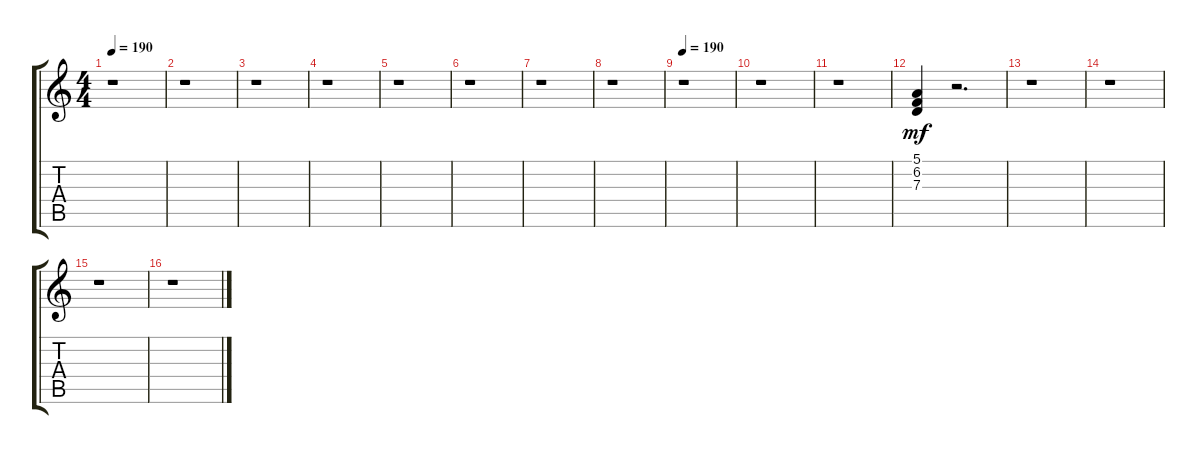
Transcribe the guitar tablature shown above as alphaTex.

\track "" {instrument stringensemble1}
\staff {score tabs}
\tuning (E4 B3 G3 D3 A2 E2) {hide}
\ts (4 4)
\tempo 190
\clef g2
\ks c
r.1{dy mf} |
r.1 |
r.1 |
r.1 |
r.1 |
r.1 |
r.1 |
r.1 |
\tempo 190
r.1 |
r.1 |
r.1 |
(5.1 6.2 7.3).4 r.2{d} |
r.1 |
r.1 |
r.1 |
r.1
